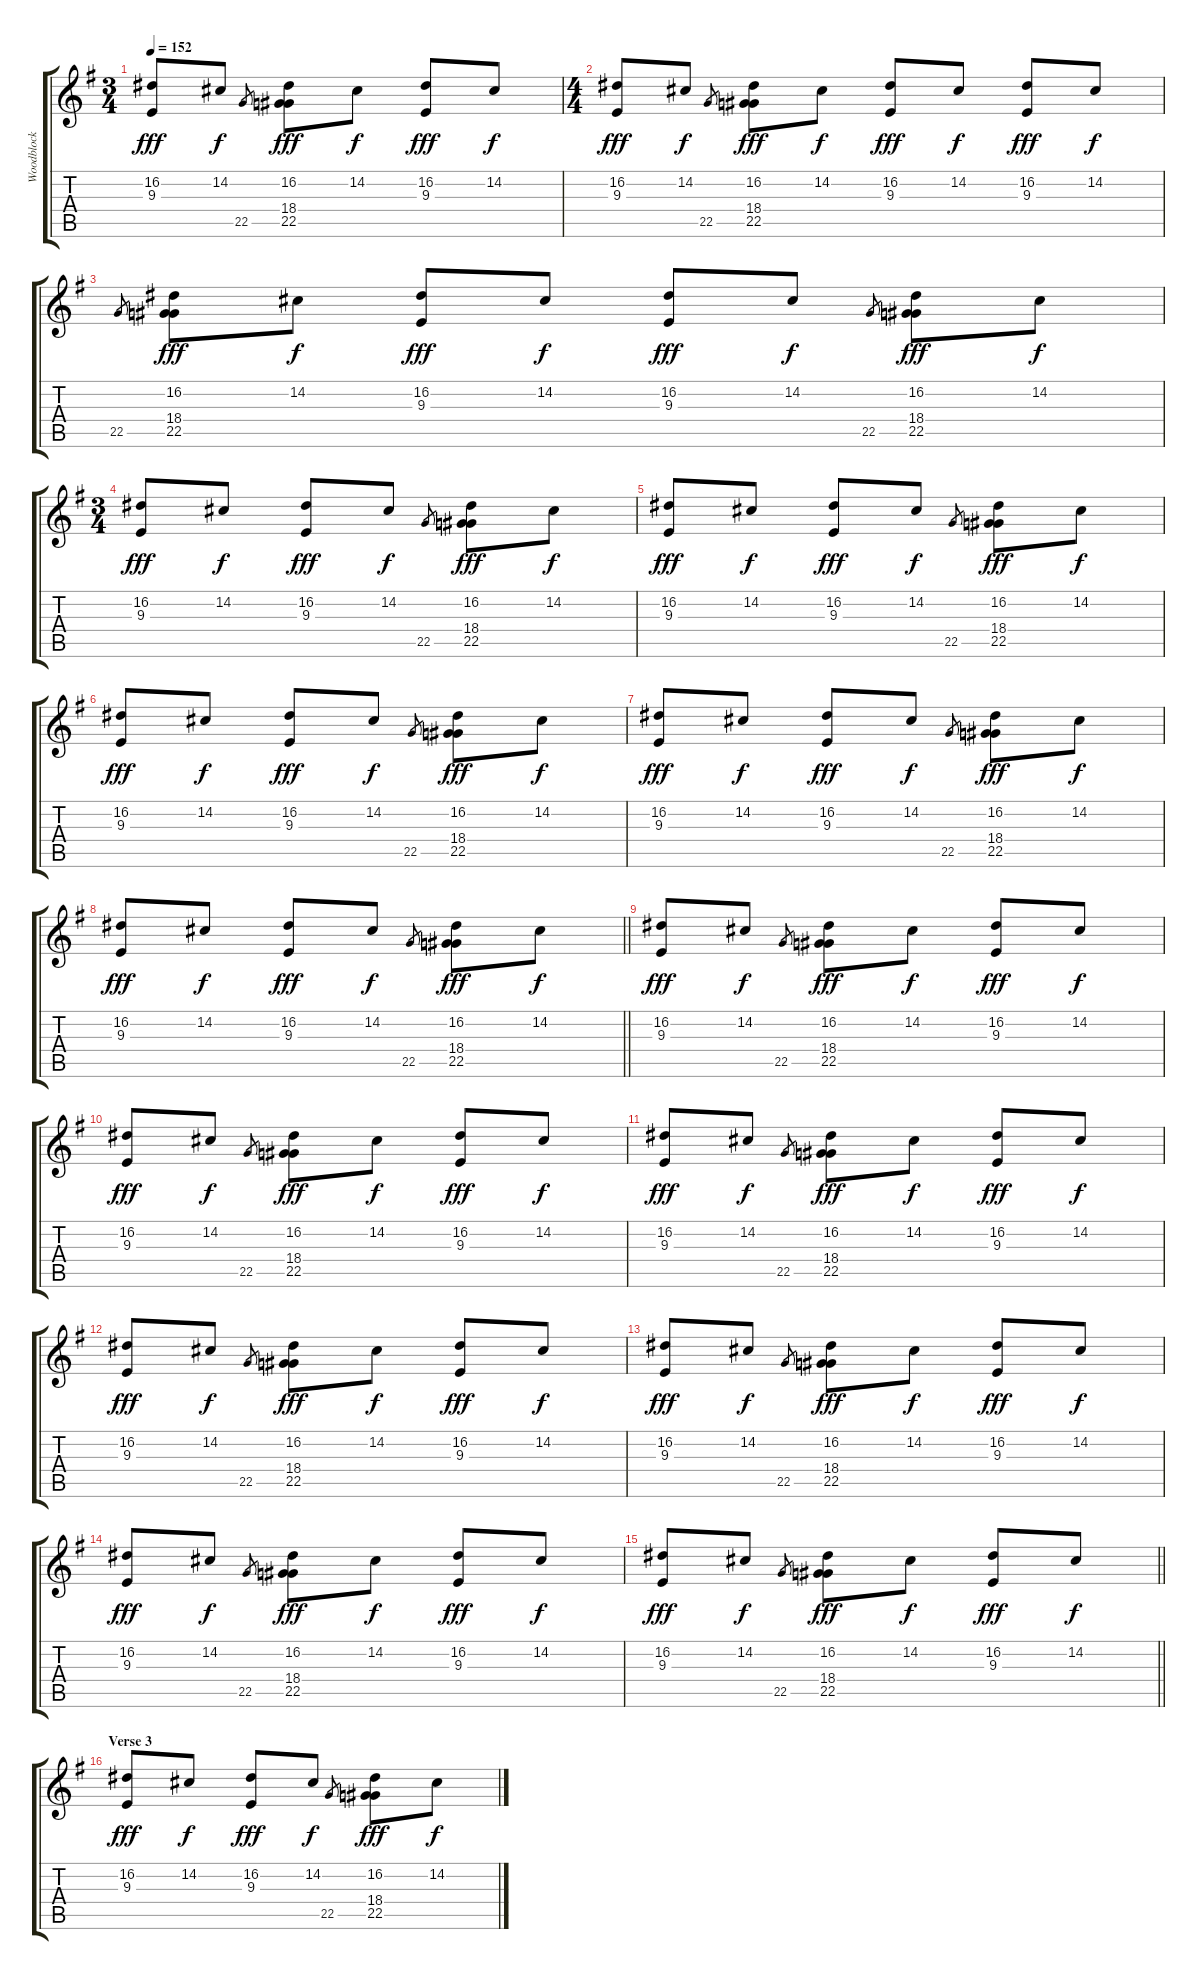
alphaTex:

\track ("Woodblock" "Woodblock") {instrument woodblock}
\staff {score tabs}
\tuning (E4 B3 G3 D3 A2 E2) {hide}
\ts (3 4)
\tempo 152
\clef g2
\ks g
(16.2 9.3).8{dy fff} 14.2.8{dy f} 22.5.8{gr} (16.2 18.4 22.5).8{dy fff} 14.2.8{dy f} (16.2 9.3).8{dy fff} 14.2.8{dy f} |
\ts (4 4)
(16.2 9.3).8{dy fff} 14.2.8{dy f} 22.5.8{gr} (16.2 18.4 22.5).8{dy fff} 14.2.8{dy f} (16.2 9.3).8{dy fff} 14.2.8{dy f} (16.2 9.3).8{dy fff} 14.2.8{dy f} |
22.5.8{gr} (16.2 18.4 22.5).8{dy fff} 14.2.8{dy f} (16.2 9.3).8{dy fff} 14.2.8{dy f} (16.2 9.3).8{dy fff} 14.2.8{dy f} 22.5.8{gr} (16.2 18.4 22.5).8{dy fff} 14.2.8{dy f} |
\ts (3 4)
(16.2 9.3).8{dy fff} 14.2.8{dy f} (16.2 9.3).8{dy fff} 14.2.8{dy f} 22.5.8{gr} (16.2 18.4 22.5).8{dy fff} 14.2.8{dy f} |
(16.2 9.3).8{dy fff} 14.2.8{dy f} (16.2 9.3).8{dy fff} 14.2.8{dy f} 22.5.8{gr} (16.2 18.4 22.5).8{dy fff} 14.2.8{dy f} |
(16.2 9.3).8{dy fff} 14.2.8{dy f} (16.2 9.3).8{dy fff} 14.2.8{dy f} 22.5.8{gr} (16.2 18.4 22.5).8{dy fff} 14.2.8{dy f} |
(16.2 9.3).8{dy fff} 14.2.8{dy f} (16.2 9.3).8{dy fff} 14.2.8{dy f} 22.5.8{gr} (16.2 18.4 22.5).8{dy fff} 14.2.8{dy f} |
\barLineRight lightlight
(16.2 9.3).8{dy fff} 14.2.8{dy f} (16.2 9.3).8{dy fff} 14.2.8{dy f} 22.5.8{gr} (16.2 18.4 22.5).8{dy fff} 14.2.8{dy f} |
(16.2 9.3).8{dy fff} 14.2.8{dy f} 22.5.8{gr} (16.2 18.4 22.5).8{dy fff} 14.2.8{dy f} (16.2 9.3).8{dy fff} 14.2.8{dy f} |
(16.2 9.3).8{dy fff} 14.2.8{dy f} 22.5.8{gr} (16.2 18.4 22.5).8{dy fff} 14.2.8{dy f} (16.2 9.3).8{dy fff} 14.2.8{dy f} |
(16.2 9.3).8{dy fff} 14.2.8{dy f} 22.5.8{gr} (16.2 18.4 22.5).8{dy fff} 14.2.8{dy f} (16.2 9.3).8{dy fff} 14.2.8{dy f} |
(16.2 9.3).8{dy fff} 14.2.8{dy f} 22.5.8{gr} (16.2 18.4 22.5).8{dy fff} 14.2.8{dy f} (16.2 9.3).8{dy fff} 14.2.8{dy f} |
(16.2 9.3).8{dy fff} 14.2.8{dy f} 22.5.8{gr} (16.2 18.4 22.5).8{dy fff} 14.2.8{dy f} (16.2 9.3).8{dy fff} 14.2.8{dy f} |
(16.2 9.3).8{dy fff} 14.2.8{dy f} 22.5.8{gr} (16.2 18.4 22.5).8{dy fff} 14.2.8{dy f} (16.2 9.3).8{dy fff} 14.2.8{dy f} |
\barLineRight lightlight
(16.2 9.3).8{dy fff} 14.2.8{dy f} 22.5.8{gr} (16.2 18.4 22.5).8{dy fff} 14.2.8{dy f} (16.2 9.3).8{dy fff} 14.2.8{dy f} |
\section ("" "Verse 3")
(16.2 9.3).8{dy fff} 14.2.8{dy f} (16.2 9.3).8{dy fff} 14.2.8{dy f} 22.5.8{gr} (16.2 18.4 22.5).8{dy fff} 14.2.8{dy f}
